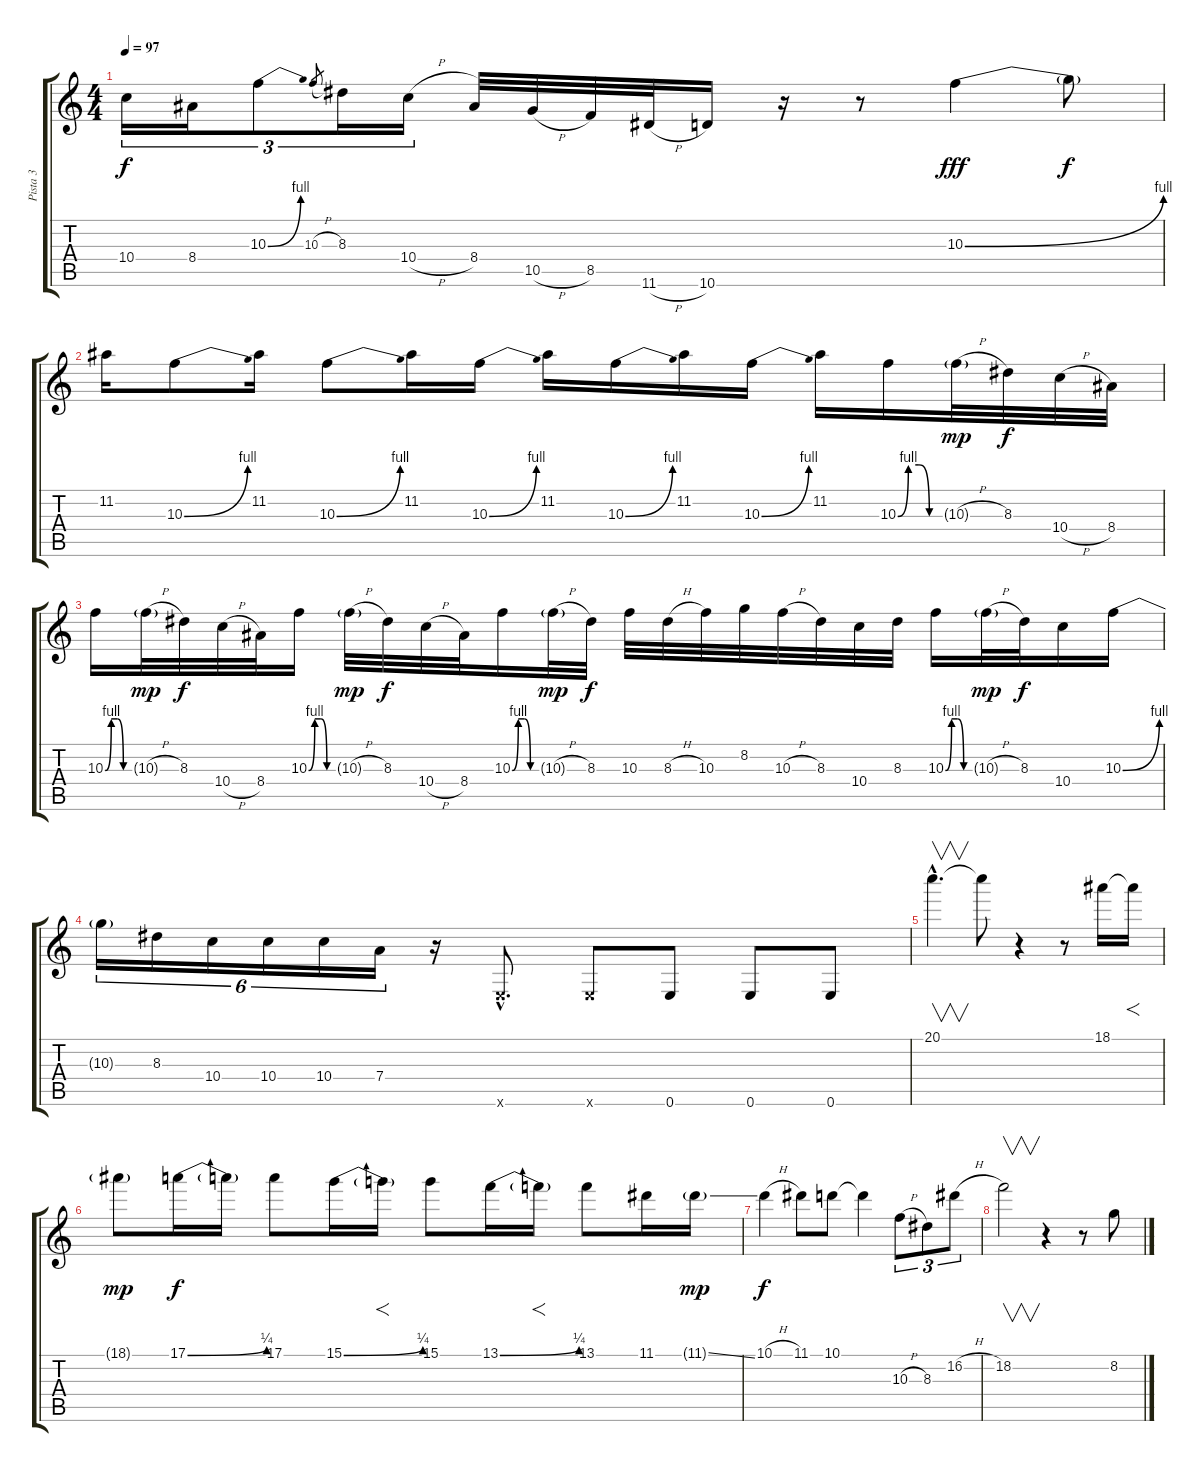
\track ("Pista 3" "Pista 3") {instrument distortionguitar}
\staff {score tabs}
\tuning (E4 B3 G3 D3 A2 E2) {hide}
\ts (4 4)
\tempo 97
\clef g2
\ks c
10.4.16{tu (3 2) dy f} 8.4.16{tu (3 2)} 10.3{be (bend 0 0 60 4)}.8{tu (3 2)} 10.3{h}.8{gr} 8.3.16{tu (3 2)} 10.4{h}.16{tu (3 2)} 8.4.32 10.5{h}.32 8.5.32 11.6{h}.32 10.6.16 r.16 r.8 10.3{be (bend 0 0 60 4)}.4{dy fff} 10.3{t}.8{dy f} |
11.2.16 10.3{be (bend 0 0 60 4)}.8 11.2.16 10.3{be (bend 0 0 60 4)}.8 11.2.16 10.3{be (bend 0 0 60 4)}.16 11.2.16 10.3{be (bend 0 0 60 4)}.16 11.2.16 10.3{be (bend 0 0 60 4)}.16 11.2.16 10.3{be (custom 0 0 15 4 30 4 45 0 60 0)}.16 10.3{h g}.32{dy mp} 8.3.32{dy f} 10.4{h}.32 8.4.32 |
10.3{be (custom 0 0 15 4 30 4 45 0 60 0)}.16 10.3{h g}.32{dy mp} 8.3.32{dy f} 10.4{h}.32 8.4.32 10.3{be (custom 0 0 15 4 30 4 45 0 60 0)}.16 10.3{h g}.32{dy mp} 8.3.32{dy f} 10.4{h}.32 8.4.32 10.3{be (custom 0 0 15 4 30 4 45 0 60 0)}.16 10.3{h g}.32{dy mp} 8.3.32{dy f} 10.3.32 8.3{h}.32 10.3.32 8.2.32 10.3{h}.32 8.3.32 10.4.32 8.3.32 10.3{be (custom 0 0 15 4 30 4 45 0 60 0)}.16 10.3{h g}.32{dy mp} 8.3.32{dy f} 10.4.16 10.3{be (bend 0 0 60 4)}.16 |
10.3{t}.16{tu (6 4)} 8.3.16{tu (6 4)} 10.4.16{tu (6 4)} 10.4.16{tu (6 4)} 10.4.16{tu (6 4)} 7.4.16{tu (6 4)} r.16 0.6{hac x}.8{d} 0.6{x}.8 0.6.8 0.6.8 0.6.8 |
20.1{hac}.4{v d} 20.1{t}.8 r.4 r.8 18.1.16 18.1{t}.16{f} |
18.1{g}.8{dy mp} 17.1{be (bend 0 0 60 1)}.16{dy f} 17.1{t}.16 17.1.8 15.1{be (bend 0 0 60 1)}.16 15.1{t}.16{f} 15.1.8 13.1{be (bend 0 0 60 1)}.16 13.1{t}.16{f} 13.1.8 11.1.16 11.1{ss g}.16{dy mp} |
10.1{h}.4{dy f} 11.1.8 10.1.8 10.1{t}.4 10.3{h}.8{tu (3 2)} 8.3.8{tu (3 2)} 16.2{h}.8{tu (3 2)} |
18.2.2{v} r.4 r.8 8.2.8
